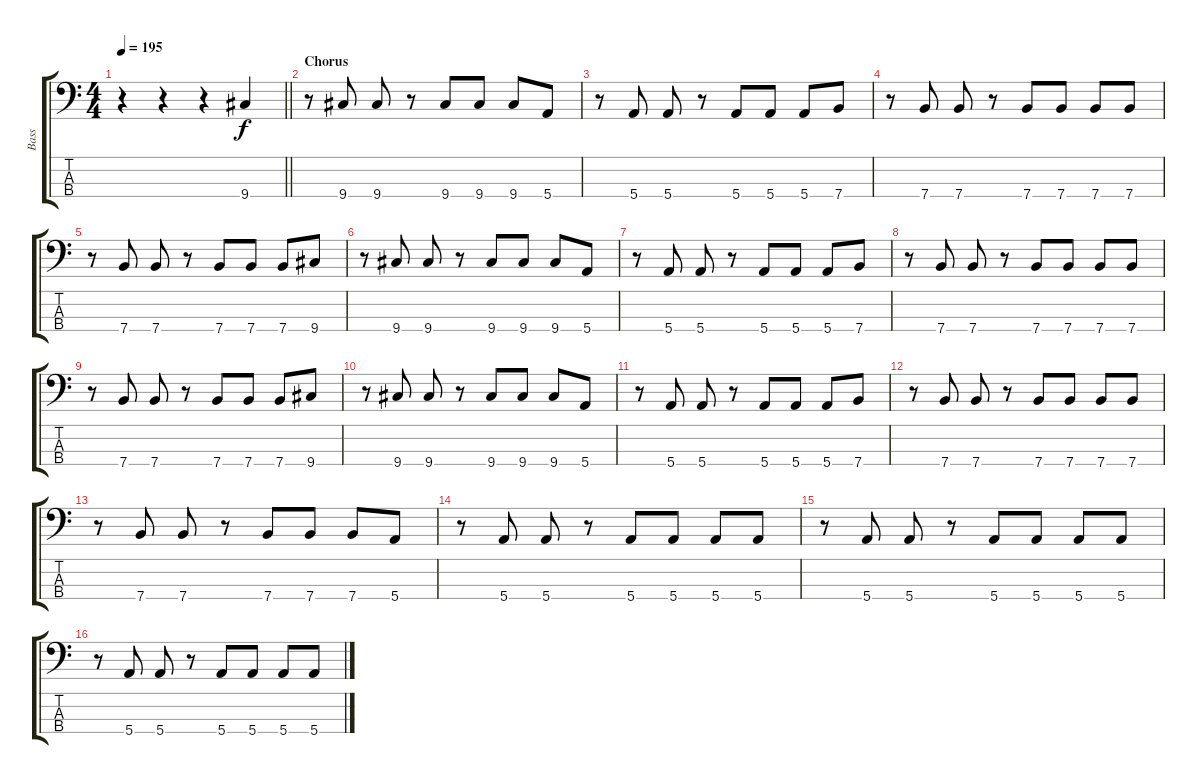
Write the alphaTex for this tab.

\track ("Bass" "Bass") {instrument electricbassfinger}
\staff {score tabs}
\tuning (G2 D2 A1 E1) {hide}
\ts (4 4)
\tempo 195
\clef f4
\barLineRight lightlight
\ks c
r.4{dy f} r.4 r.4 9.4.4 |
\section ("" "Chorus")
r.8 9.4.8 9.4.8 r.8 9.4.8 9.4.8 9.4.8 5.4.8 |
r.8 5.4.8 5.4.8 r.8 5.4.8 5.4.8 5.4.8 7.4.8 |
r.8 7.4.8 7.4.8 r.8 7.4.8 7.4.8 7.4.8 7.4.8 |
r.8 7.4.8 7.4.8 r.8 7.4.8 7.4.8 7.4.8 9.4.8 |
r.8 9.4.8 9.4.8 r.8 9.4.8 9.4.8 9.4.8 5.4.8 |
r.8 5.4.8 5.4.8 r.8 5.4.8 5.4.8 5.4.8 7.4.8 |
r.8 7.4.8 7.4.8 r.8 7.4.8 7.4.8 7.4.8 7.4.8 |
r.8 7.4.8 7.4.8 r.8 7.4.8 7.4.8 7.4.8 9.4.8 |
r.8 9.4.8 9.4.8 r.8 9.4.8 9.4.8 9.4.8 5.4.8 |
r.8 5.4.8 5.4.8 r.8 5.4.8 5.4.8 5.4.8 7.4.8 |
r.8 7.4.8 7.4.8 r.8 7.4.8 7.4.8 7.4.8 7.4.8 |
r.8 7.4.8 7.4.8 r.8 7.4.8 7.4.8 7.4.8 5.4.8 |
r.8 5.4.8 5.4.8 r.8 5.4.8 5.4.8 5.4.8 5.4.8 |
r.8 5.4.8 5.4.8 r.8 5.4.8 5.4.8 5.4.8 5.4.8 |
r.8 5.4.8 5.4.8 r.8 5.4.8 5.4.8 5.4.8 5.4.8
